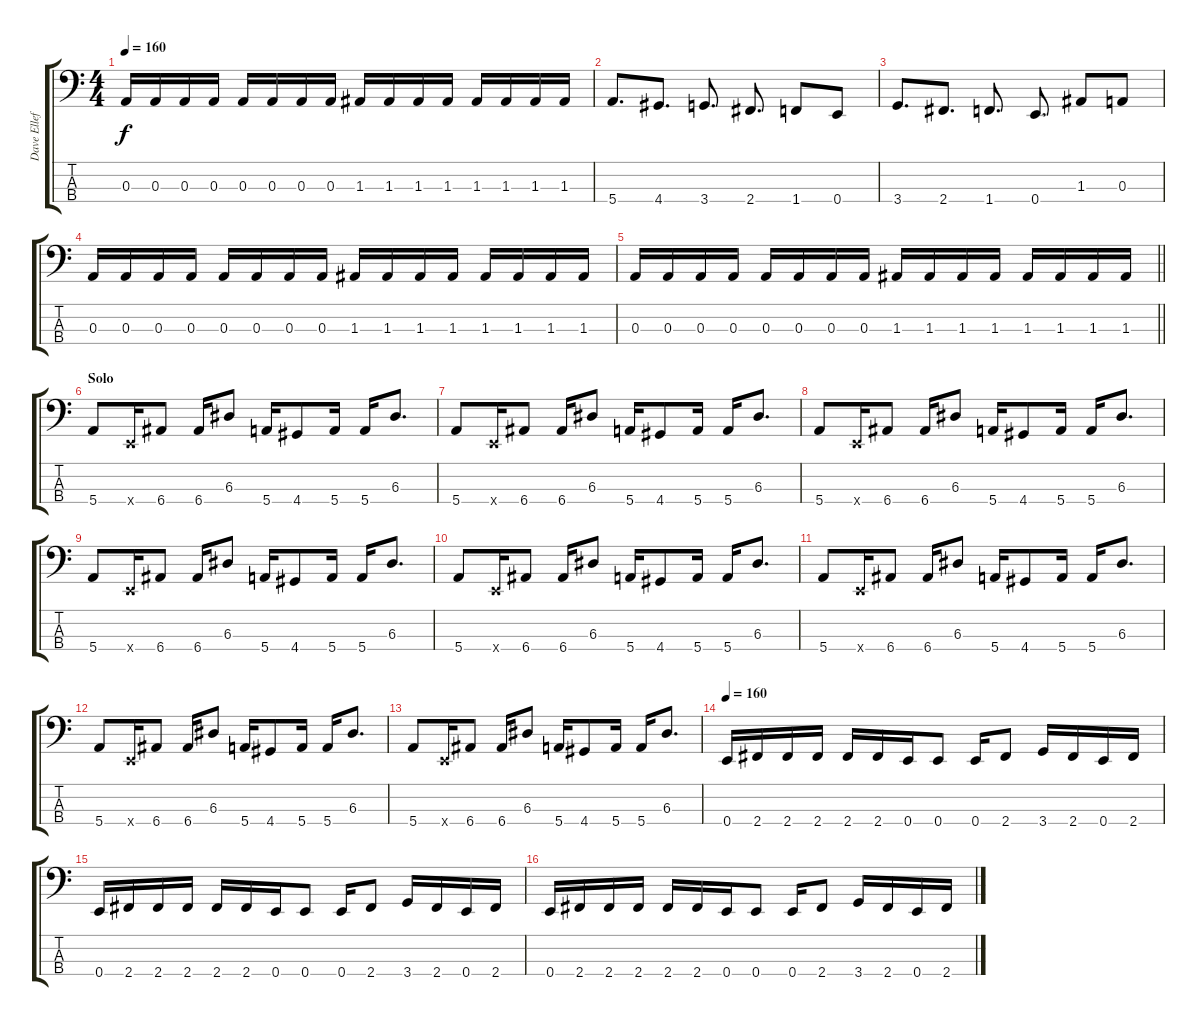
\track ("Dave Ellefson" "Dave Ellef") {instrument electricbasspick}
\staff {score tabs}
\tuning (G2 D2 A1 E1) {hide}
\ts (4 4)
\tempo 160
\clef f4
\ks c
0.3.16{dy f} 0.3.16 0.3.16 0.3.16 0.3.16 0.3.16 0.3.16 0.3.16 1.3.16 1.3.16 1.3.16 1.3.16 1.3.16 1.3.16 1.3.16 1.3.16 |
5.4.8{d} 4.4.8{d} 3.4.8{d} 2.4.8{d} 1.4.8 0.4.8 |
3.4.8{d} 2.4.8{d} 1.4.8{d} 0.4.8{d} 1.3.8 0.3.8 |
0.3.16 0.3.16 0.3.16 0.3.16 0.3.16 0.3.16 0.3.16 0.3.16 1.3.16 1.3.16 1.3.16 1.3.16 1.3.16 1.3.16 1.3.16 1.3.16 |
\barLineRight lightlight
0.3.16 0.3.16 0.3.16 0.3.16 0.3.16 0.3.16 0.3.16 0.3.16 1.3.16 1.3.16 1.3.16 1.3.16 1.3.16 1.3.16 1.3.16 1.3.16 |
\section ("" "Solo")
5.4.8 0.4{x}.16 6.4.8 6.4.16 6.3.8 5.4.16 4.4.8 5.4.16 5.4.16 6.3.8{d} |
5.4.8 0.4{x}.16 6.4.8 6.4.16 6.3.8 5.4.16 4.4.8 5.4.16 5.4.16 6.3.8{d} |
5.4.8 0.4{x}.16 6.4.8 6.4.16 6.3.8 5.4.16 4.4.8 5.4.16 5.4.16 6.3.8{d} |
5.4.8 0.4{x}.16 6.4.8 6.4.16 6.3.8 5.4.16 4.4.8 5.4.16 5.4.16 6.3.8{d} |
5.4.8 0.4{x}.16 6.4.8 6.4.16 6.3.8 5.4.16 4.4.8 5.4.16 5.4.16 6.3.8{d} |
5.4.8 0.4{x}.16 6.4.8 6.4.16 6.3.8 5.4.16 4.4.8 5.4.16 5.4.16 6.3.8{d} |
5.4.8 0.4{x}.16 6.4.8 6.4.16 6.3.8 5.4.16 4.4.8 5.4.16 5.4.16 6.3.8{d} |
5.4.8 0.4{x}.16 6.4.8 6.4.16 6.3.8 5.4.16 4.4.8 5.4.16 5.4.16 6.3.8{d} |
\tempo 160
0.4.16 2.4.16 2.4.16 2.4.16 2.4.16 2.4.16 0.4.16 0.4.8 0.4.16 2.4.8 3.4.16 2.4.16 0.4.16 2.4.16 |
0.4.16 2.4.16 2.4.16 2.4.16 2.4.16 2.4.16 0.4.16 0.4.8 0.4.16 2.4.8 3.4.16 2.4.16 0.4.16 2.4.16 |
0.4.16 2.4.16 2.4.16 2.4.16 2.4.16 2.4.16 0.4.16 0.4.8 0.4.16 2.4.8 3.4.16 2.4.16 0.4.16 2.4.16
